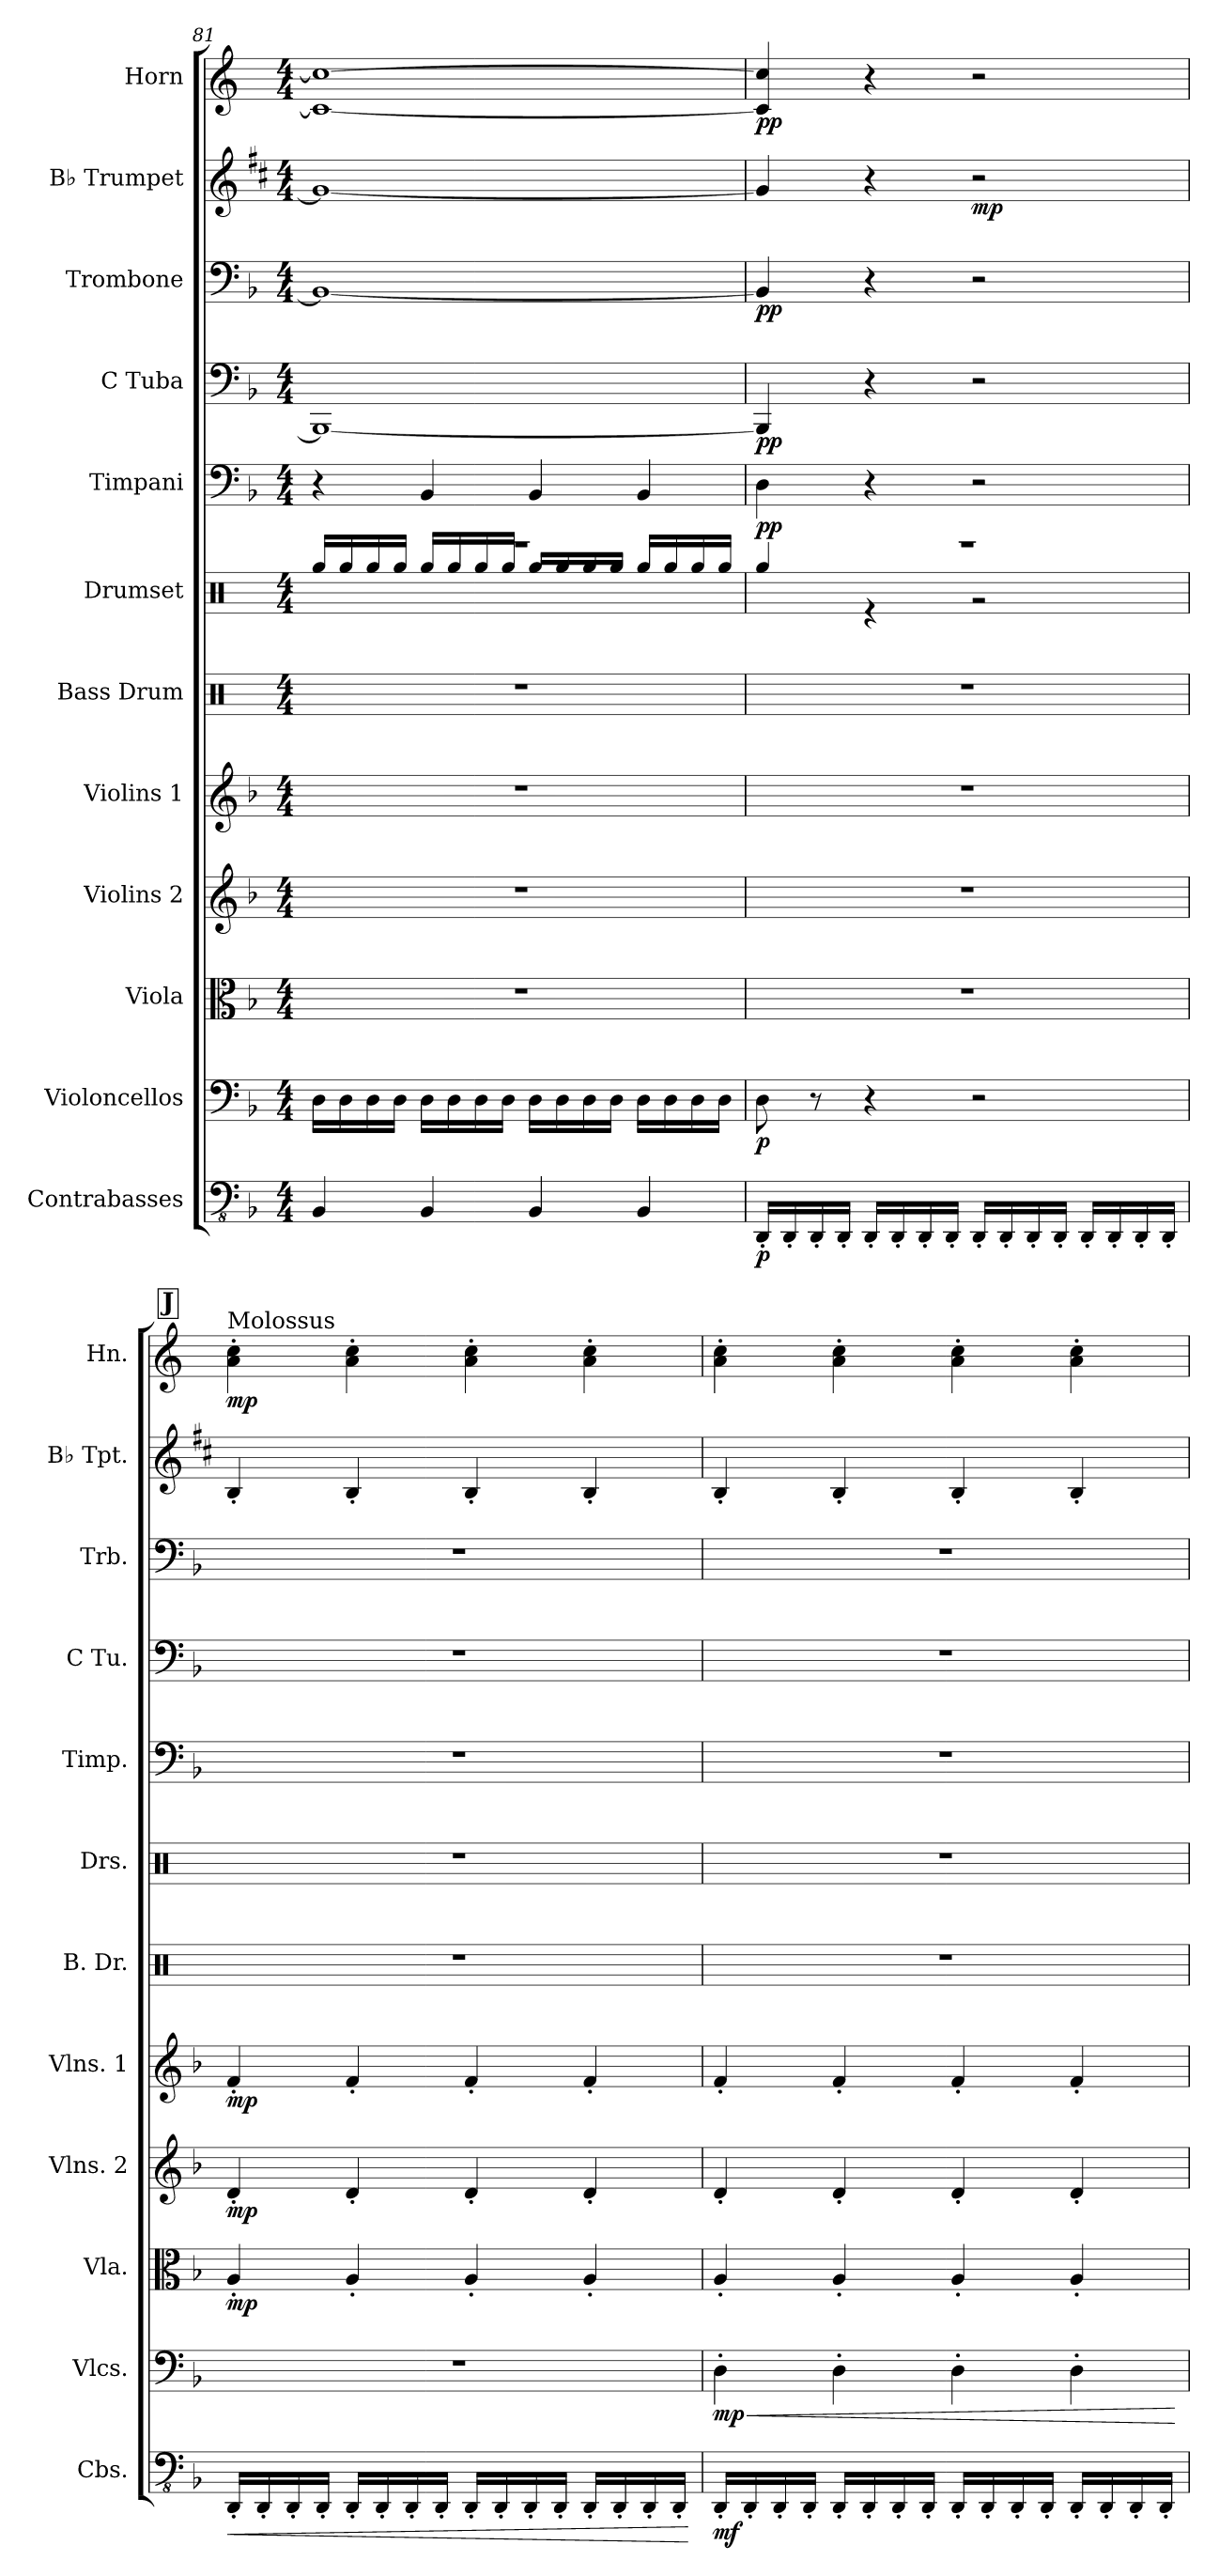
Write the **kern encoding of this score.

**kern	**dynam	**kern	**dynam	**kern	**dynam	**kern	**dynam	**kern	**dynam	**kern	**kern	**kern	**dynam	**kern	**dynam	**kern	**dynam	**kern	**dynam	**kern	**dynam
*part12	*part12	*part11	*part11	*part10	*part10	*part9	*part9	*part8	*part8	*part7	*part6	*part5	*part5	*part4	*part4	*part3	*part3	*part2	*part2	*part1	*part1
*staff12	*staff12	*staff11	*staff11	*staff10	*staff10	*staff9	*staff9	*staff8	*staff8	*staff7	*staff6	*staff5	*staff5	*staff4	*staff4	*staff3	*staff3	*staff2	*staff2	*staff1	*staff1
*I"Contrabasses	*	*I"Violoncellos	*	*I"Viola	*	*I"Violins 2	*	*I"Violins 1	*	*I"Bass Drum	*I"Drumset	*I"Timpani	*	*I"C Tuba	*	*I"Trombone	*	*I"B♭ Trumpet	*	*I"Horn	*
*I'Cbs.	*	*I'Vlcs.	*	*I'Vla.	*	*I'Vlns. 2	*	*I'Vlns. 1	*	*I'B. Dr.	*I'Drs.	*I'Timp.	*	*I'C Tu.	*	*I'Trb.	*	*I'B♭ Tpt.	*	*I'Hn.	*
!!LO:PB:g=z
*clefFv4	*	*clefF4	*	*clefC3	*	*clefG2	*	*clefG2	*	*clefX	*clefX	*clefF4	*	*clefF4	*	*clefF4	*	*clefG2	*	*clefG2	*
*	*	*	*	*	*	*	*	*	*	*	*	*	*	*	*	*	*	*ITrd1c2	*	*ITrd4c7	*
*k[b-]	*	*k[b-]	*	*k[b-]	*	*k[b-]	*	*k[b-]	*	*k[]	*k[]	*k[b-]	*	*k[b-]	*	*k[b-]	*	*k[]	*	*k[b-]	*
*F:	*	*F:	*	*F:	*	*F:	*	*F:	*	*C:	*C:	*F:	*	*F:	*	*F:	*	*C:	*	*F:	*
*M4/4	*	*M4/4	*	*M4/4	*	*M4/4	*	*M4/4	*	*M4/4	*M4/4	*M4/4	*	*M4/4	*	*M4/4	*	*M4/4	*	*M4/4	*
=81	=81	=81	=81	=81	=81	=81	=81	=81	=81	=81	=81	=81	=81	=81	=81	=81	=81	=81	=81	=81	=81
*	*	*	*	*	*	*	*	*	*	*	*^	*	*	*	*	*	*	*	*	*	*
4BBB-/	.	16D\LL	.	1r	.	1r	.	1r	.	1r	1r	16Rgg/LL	4r	.	1BBB-_	.	1BB-_	.	1f_	.	1F_ 1f_	.
.	.	16D\	.	.	.	.	.	.	.	.	.	16Rgg/	.	.	.	.	.	.	.	.	.	.
.	.	16D\	.	.	.	.	.	.	.	.	.	16Rgg/	.	.	.	.	.	.	.	.	.	.
.	.	16D\JJ	.	.	.	.	.	.	.	.	.	16Rgg/JJ	.	.	.	.	.	.	.	.	.	.
4BBB-/	.	16D\LL	.	.	.	.	.	.	.	.	.	16Rgg/LL	4BB-/	.	.	.	.	.	.	.	.	.
.	.	16D\	.	.	.	.	.	.	.	.	.	16Rgg/	.	.	.	.	.	.	.	.	.	.
.	.	16D\	.	.	.	.	.	.	.	.	.	16Rgg/	.	.	.	.	.	.	.	.	.	.
.	.	16D\JJ	.	.	.	.	.	.	.	.	.	16Rgg/JJ	.	.	.	.	.	.	.	.	.	.
4BBB-/	.	16D\LL	.	.	.	.	.	.	.	.	.	16Rgg/LL	4BB-/	.	.	.	.	.	.	.	.	.
.	.	16D\	.	.	.	.	.	.	.	.	.	16Rgg/	.	.	.	.	.	.	.	.	.	.
.	.	16D\	.	.	.	.	.	.	.	.	.	16Rgg/	.	.	.	.	.	.	.	.	.	.
.	.	16D\JJ	.	.	.	.	.	.	.	.	.	16Rgg/JJ	.	.	.	.	.	.	.	.	.	.
4BBB-/	.	16D\LL	.	.	.	.	.	.	.	.	.	16Rgg/LL	4BB-/	.	.	.	.	.	.	.	.	.
.	.	16D\	.	.	.	.	.	.	.	.	.	16Rgg/	.	.	.	.	.	.	.	.	.	.
.	.	16D\	.	.	.	.	.	.	.	.	.	16Rgg/	.	.	.	.	.	.	.	.	.	.
.	.	16D\JJ	.	.	.	.	.	.	.	.	.	16Rgg/JJ	.	.	.	.	.	.	.	.	.	.
=82	=82	=82	=82	=82	=82	=82	=82	=82	=82	=82	=82	=82	=82	=82	=82	=82	=82	=82	=82	=82	=82	=82
!	!LO:DY:b	!	!LO:DY:b	!	!	!	!	!	!	!	!	!	!	!LO:DY:b	!	!LO:DY:b	!	!LO:DY:b	!	!	!	!LO:DY:b
16DDD'/LL	p	8D\	p	1r	.	1r	.	1r	.	1r	1r	4Rgg/	4D\	pp	4BBB-/]	pp	4BB-/]	pp	4f/]	.	4F/] 4f/]	pp
16DDD'/	.	.	.	.	.	.	.	.	.	.	.	.	.	.	.	.	.	.	.	.	.	.
16DDD'/	.	8r	.	.	.	.	.	.	.	.	.	.	.	.	.	.	.	.	.	.	.	.
16DDD'/JJ	.	.	.	.	.	.	.	.	.	.	.	.	.	.	.	.	.	.	.	.	.	.
16DDD'/LL	.	4r	.	.	.	.	.	.	.	.	.	4r	4r	.	4r	.	4r	.	4r	.	4r	.
16DDD'/	.	.	.	.	.	.	.	.	.	.	.	.	.	.	.	.	.	.	.	.	.	.
16DDD'/	.	.	.	.	.	.	.	.	.	.	.	.	.	.	.	.	.	.	.	.	.	.
16DDD'/JJ	.	.	.	.	.	.	.	.	.	.	.	.	.	.	.	.	.	.	.	.	.	.
!	!	!	!	!	!	!	!	!	!	!	!	!	!	!	!	!	!	!	!	!LO:DY:b	!	!
16DDD'/LL	.	2r	.	.	.	.	.	.	.	.	.	2r	2r	.	2r	.	2r	.	2r	mp	2r	.
16DDD'/	.	.	.	.	.	.	.	.	.	.	.	.	.	.	.	.	.	.	.	.	.	.
16DDD'/	.	.	.	.	.	.	.	.	.	.	.	.	.	.	.	.	.	.	.	.	.	.
16DDD'/JJ	.	.	.	.	.	.	.	.	.	.	.	.	.	.	.	.	.	.	.	.	.	.
16DDD'/LL	.	.	.	.	.	.	.	.	.	.	.	.	.	.	.	.	.	.	.	.	.	.
16DDD'/	.	.	.	.	.	.	.	.	.	.	.	.	.	.	.	.	.	.	.	.	.	.
16DDD'/	.	.	.	.	.	.	.	.	.	.	.	.	.	.	.	.	.	.	.	.	.	.
16DDD'/JJ	.	.	.	.	.	.	.	.	.	.	.	.	.	.	.	.	.	.	.	.	.	.
*	*	*	*	*	*	*	*	*	*	*	*v	*v	*	*	*	*	*	*	*	*	*	*
!!LO:REH:place=s1:a:t=J
=83	=83	=83	=83	=83	=83	=83	=83	=83	=83	=83	=83	=83	=83	=83	=83	=83	=83	=83	=83	=83	=83
!	!	!	!	!	!	!	!	!	!	!	!	!	!	!	!	!	!	!	!	!LO:TX:a:t=Molossus	!
!	!LO:HP:b	!	!	!	!LO:DY:b	!	!LO:DY:b	!	!LO:DY:b	!	!	!	!	!	!	!	!	!	!	!	!LO:DY:b
16DDD'/LL	<	1r	.	4A'/	mp	4d'/	mp	4f'/	mp	1r	1r	1r	.	1r	.	1r	.	4A'/	.	4d\' 4f\'	mp
16DDD'/	.	.	.	.	.	.	.	.	.	.	.	.	.	.	.	.	.	.	.	.	.
16DDD'/	.	.	.	.	.	.	.	.	.	.	.	.	.	.	.	.	.	.	.	.	.
16DDD'/JJ	.	.	.	.	.	.	.	.	.	.	.	.	.	.	.	.	.	.	.	.	.
16DDD'/LL	.	.	.	4A'/	.	4d'/	.	4f'/	.	.	.	.	.	.	.	.	.	4A'/	.	4d\' 4f\'	.
16DDD'/	.	.	.	.	.	.	.	.	.	.	.	.	.	.	.	.	.	.	.	.	.
16DDD'/	.	.	.	.	.	.	.	.	.	.	.	.	.	.	.	.	.	.	.	.	.
16DDD'/JJ	.	.	.	.	.	.	.	.	.	.	.	.	.	.	.	.	.	.	.	.	.
16DDD'/LL	.	.	.	4A'/	.	4d'/	.	4f'/	.	.	.	.	.	.	.	.	.	4A'/	.	4d\' 4f\'	.
16DDD'/	.	.	.	.	.	.	.	.	.	.	.	.	.	.	.	.	.	.	.	.	.
16DDD'/	.	.	.	.	.	.	.	.	.	.	.	.	.	.	.	.	.	.	.	.	.
16DDD'/JJ	.	.	.	.	.	.	.	.	.	.	.	.	.	.	.	.	.	.	.	.	.
16DDD'/LL	.	.	.	4A'/	.	4d'/	.	4f'/	.	.	.	.	.	.	.	.	.	4A'/	.	4d\' 4f\'	.
16DDD'/	.	.	.	.	.	.	.	.	.	.	.	.	.	.	.	.	.	.	.	.	.
16DDD'/	.	.	.	.	.	.	.	.	.	.	.	.	.	.	.	.	.	.	.	.	.
16DDD'/JJ	.	.	.	.	.	.	.	.	.	.	.	.	.	.	.	.	.	.	.	.	.
.	[	.	.	.	.	.	.	.	.	.	.	.	.	.	.	.	.	.	.	.	.
=84	=84	=84	=84	=84	=84	=84	=84	=84	=84	=84	=84	=84	=84	=84	=84	=84	=84	=84	=84	=84	=84
!	!LO:DY:b	!	!LO:HP:b	!	!	!	!	!	!	!	!	!	!	!	!	!	!	!	!	!	!
!	!	!	!LO:DY:n=1:b	!	!	!	!	!	!	!	!	!	!	!	!	!	!	!	!	!	!
16DDD'/LL	mf	4D'\	< mp	4A'/	.	4d'/	.	4f'/	.	1r	1r	1r	.	1r	.	1r	.	4A'/	.	4d\' 4f\'	.
16DDD'/	.	.	.	.	.	.	.	.	.	.	.	.	.	.	.	.	.	.	.	.	.
16DDD'/	.	.	.	.	.	.	.	.	.	.	.	.	.	.	.	.	.	.	.	.	.
16DDD'/JJ	.	.	.	.	.	.	.	.	.	.	.	.	.	.	.	.	.	.	.	.	.
16DDD'/LL	.	4D'\	.	4A'/	.	4d'/	.	4f'/	.	.	.	.	.	.	.	.	.	4A'/	.	4d\' 4f\'	.
16DDD'/	.	.	.	.	.	.	.	.	.	.	.	.	.	.	.	.	.	.	.	.	.
16DDD'/	.	.	.	.	.	.	.	.	.	.	.	.	.	.	.	.	.	.	.	.	.
16DDD'/JJ	.	.	.	.	.	.	.	.	.	.	.	.	.	.	.	.	.	.	.	.	.
16DDD'/LL	.	4D'\	.	4A'/	.	4d'/	.	4f'/	.	.	.	.	.	.	.	.	.	4A'/	.	4d\' 4f\'	.
16DDD'/	.	.	.	.	.	.	.	.	.	.	.	.	.	.	.	.	.	.	.	.	.
16DDD'/	.	.	.	.	.	.	.	.	.	.	.	.	.	.	.	.	.	.	.	.	.
16DDD'/JJ	.	.	.	.	.	.	.	.	.	.	.	.	.	.	.	.	.	.	.	.	.
16DDD'/LL	.	4D'\	.	4A'/	.	4d'/	.	4f'/	.	.	.	.	.	.	.	.	.	4A'/	.	4d\' 4f\'	.
16DDD'/	.	.	.	.	.	.	.	.	.	.	.	.	.	.	.	.	.	.	.	.	.
16DDD'/	.	.	.	.	.	.	.	.	.	.	.	.	.	.	.	.	.	.	.	.	.
16DDD'/JJ	.	.	.	.	.	.	.	.	.	.	.	.	.	.	.	.	.	.	.	.	.
.	.	.	[	.	.	.	.	.	.	.	.	.	.	.	.	.	.	.	.	.	.
=	=	=	=	=	=	=	=	=	=	=	=	=	=	=	=	=	=	=	=	=	=
*-	*-	*-	*-	*-	*-	*-	*-	*-	*-	*-	*-	*-	*-	*-	*-	*-	*-	*-	*-	*-	*-
